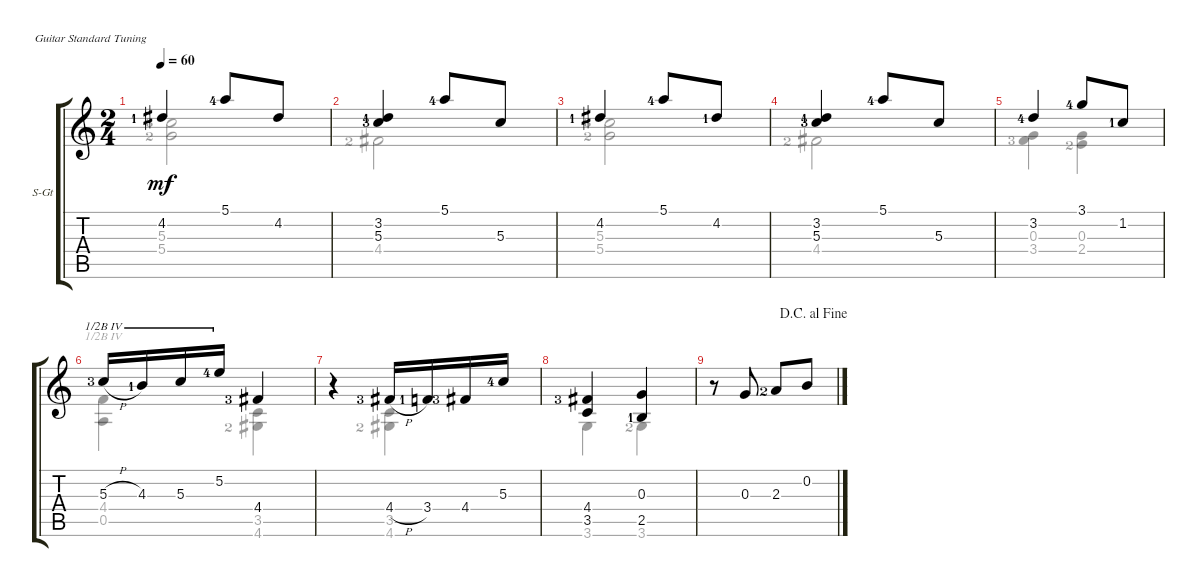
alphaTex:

\defaultSystemsLayout 4
\bracketExtendMode groupsimilarinstruments
\firstSystemTrackNameOrientation horizontal
\otherSystemsTrackNameOrientation horizontal
\track ("Steel Guitar" "S-Gt") {instrument acousticguitarsteel}
\staff {score tabs}
\tuning (E4 B3 G3 D3 A2 E2)
\voice
\ts (2 4)
\tempo 60
\clef g2
\ks c
4.2{lf 2}.4{dy mf} 5.1{lf 5}.8 4.2.8 |
(3.2{lf 2} 5.3{lf 4}).4 5.1{lf 5}.8 5.3.8 |
4.2{lf 2}.4 5.1{lf 5}.8 4.2{lf 2}.8 |
(3.2{lf 2} 5.3{lf 4}).4 5.1{lf 5}.8 5.3.8 |
3.2{lf 5}.4 3.1{lf 5}.8 1.2{lf 2}.8 |
5.3{h lf 4}.16{barre (4 half)} 4.3{lf 2}.16{barre (4 half)} 5.3.16{barre (4 half)} 5.2{lf 5}.16{barre (4 half)} 4.4{lf 4}.4 |
r.4 4.4{h lf 4}.16 3.4{lf 2}.16 4.4{lf 4}.16 5.3{lf 5}.16 |
(4.4{lf 4} 3.5).4 (2.5{lf 2} 0.3).4 |
\jump dacapoalfine
r.8 0.3.8 2.3{lf 3}.8 0.2.8
\voice
\clef g2
\ottava regular
\simile none
\ks c
(5.3{lf 4} 5.4{lf 3}).2{dy mf} |
4.4{lf 3}.2 |
(5.3{lf 4} 5.4{lf 3}).2 |
4.4{lf 3}.2 |
(3.4{lf 4} 0.3).4 (2.4{lf 3} 0.3).4 |
(4.4 0.5).4{barre (4 half)} (3.5 4.6{lf 3}).4 |
r.4 (4.6{lf 3} 3.5).4 |
3.6.4 3.6{lf 3}.4 |
